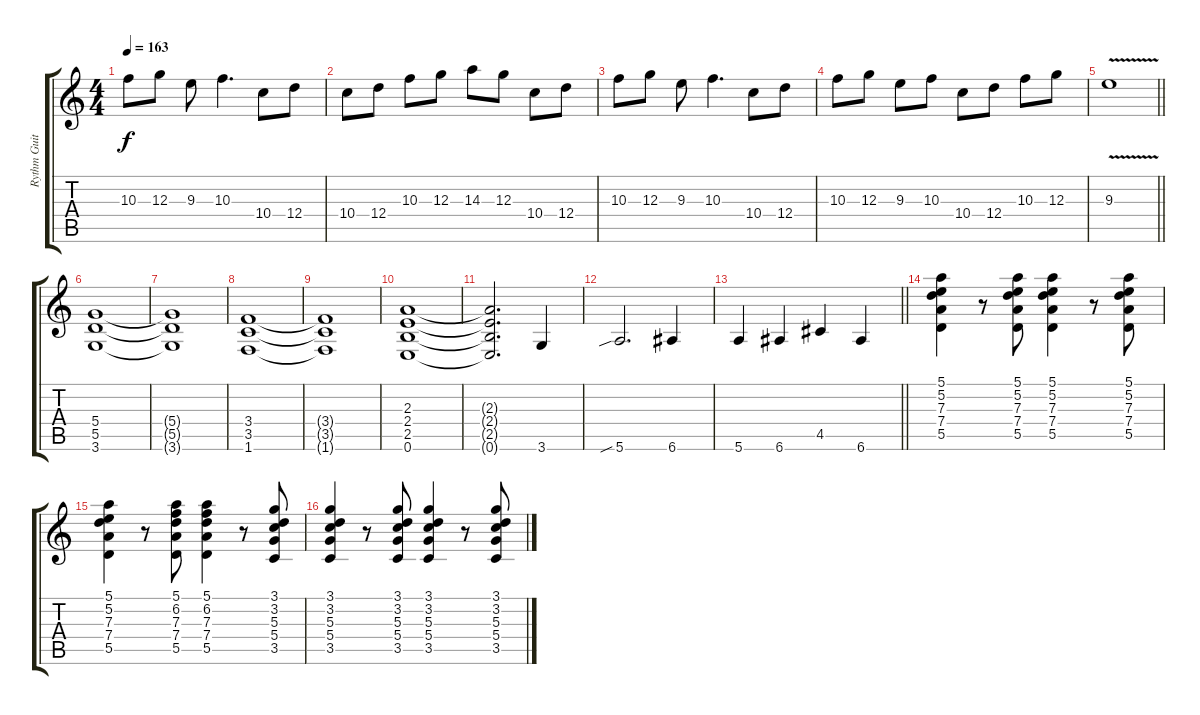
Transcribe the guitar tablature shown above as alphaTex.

\track ("Rythm Guitar" "Rythm Guit") {instrument overdrivenguitar}
\staff {score tabs}
\tuning (E4 B3 G3 D3 A2 E2) {hide}
\ts (4 4)
\tempo 163
\clef g2
\ks c
10.3.8{dy f} 12.3.8 9.3.8 10.3.4{d} 10.4.8 12.4.8 |
10.4.8 12.4.8 10.3.8 12.3.8 14.3.8 12.3.8 10.4.8 12.4.8 |
10.3.8 12.3.8 9.3.8 10.3.4{d} 10.4.8 12.4.8 |
10.3.8 12.3.8 9.3.8 10.3.8 10.4.8 12.4.8 10.3.8 12.3.8 |
\barLineRight lightlight
9.3{v}.1 |
(5.4 5.5 3.6).1 |
(5.4{t} 5.5{t} 3.6{t}).1 |
(3.4 3.5 1.6).1 |
(3.4{t} 3.5{t} 1.6{t}).1 |
(2.3 2.4 2.5 0.6).1 |
(2.3{t} 2.4{t} 2.5{t} 0.6{t}).2{d} 3.6.4 |
5.6{sib}.2{d} 6.6.4 |
\barLineRight lightlight
5.6.4 6.6.4 4.5.4 6.6.4 |
(5.1 5.2 7.3 7.4 5.5).4 r.8 (5.1 5.2 7.3 7.4 5.5).8 (5.1 5.2 7.3 7.4 5.5).4 r.8 (5.1 5.2 7.3 7.4 5.5).8 |
(5.1 5.2 7.3 7.4 5.5).4 r.8 (5.1 6.2 7.3 7.4 5.5).8 (5.1 6.2 7.3 7.4 5.5).4 r.8 (3.1 3.2 5.3 5.4 3.5).8 |
(3.1 3.2 5.3 5.4 3.5).4 r.8 (3.1 3.2 5.3 5.4 3.5).8 (3.1 3.2 5.3 5.4 3.5).4 r.8 (3.1 3.2 5.3 5.4 3.5).8
